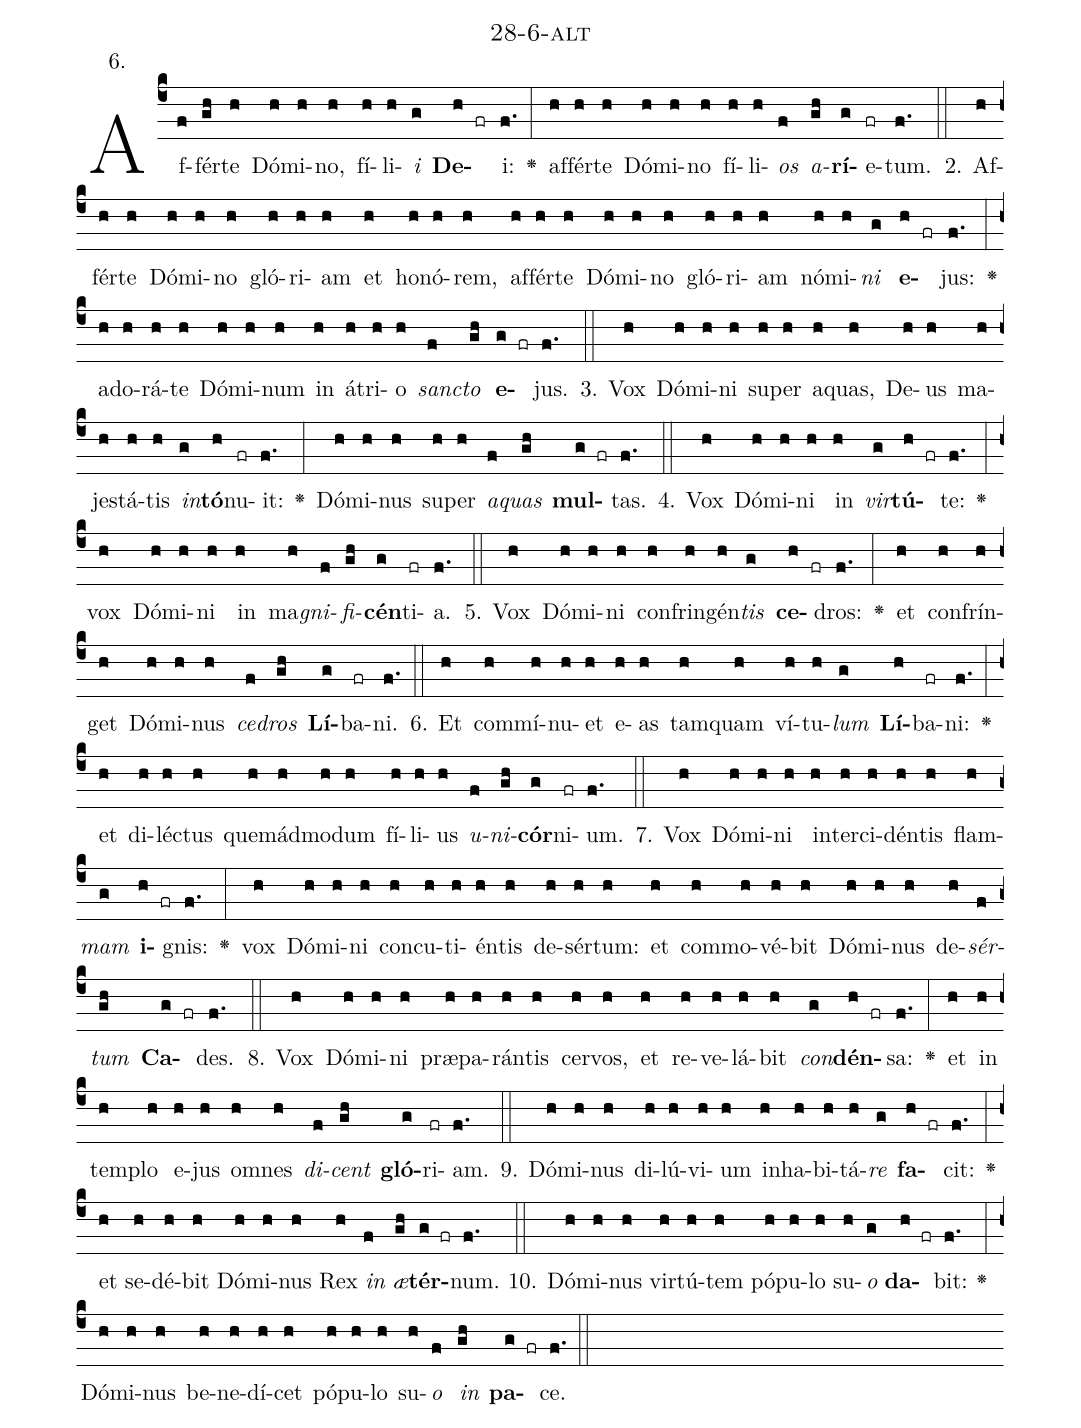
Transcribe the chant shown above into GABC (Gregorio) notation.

name: 28-6-alt;
annotation: 6.;
%%
(c4)Af(f)fér(gh)te(h) Dó(h)mi(h)no,(h) fí(h)li(h)<i>i</i>(g) <b>De</b>(h fr)i:(f.) <v>\greheightstar</v>(:) af(h)fér(h)te(h) Dó(h)mi(h)no(h) fí(h)li(h)<i>os</i>(f) <i>a</i>(gh)<b>rí</b>(g)e(fr)tum.(f.) (::)
2. Af(h)fér(h)te(h) Dó(h)mi(h)no(h) gló(h)ri(h)am(h) et(h) ho(h)nó(h)rem,(h) af(h)fér(h)te(h) Dó(h)mi(h)no(h) gló(h)ri(h)am(h) nó(h)mi(h)<i>ni</i>(g) <b>e</b>(h fr)jus:(f.) <v>\greheightstar</v>(:) ad(h)o(h)rá(h)te(h) Dó(h)mi(h)num(h) in(h) á(h)tri(h)o(h) <i>sanc</i>(f)<i>to</i>(gh) <b>e</b>(g fr)jus.(f.) (::)
3. Vox(h) Dó(h)mi(h)ni(h) su(h)per(h) a(h)quas,(h) De(h)us(h) ma(h)jes(h)tá(h)tis(h) <i>in</i>(g)<b>tó</b>(h)nu(fr)it:(f.) <v>\greheightstar</v>(:) Dó(h)mi(h)nus(h) su(h)per(h) <i>a</i>(f)<i>quas</i>(gh) <b>mul</b>(g fr)tas.(f.) (::)
4. Vox(h) Dó(h)mi(h)ni(h) in(h) <i>vir</i>(g)<b>tú</b>(h fr)te:(f.) <v>\greheightstar</v>(:) vox(h) Dó(h)mi(h)ni(h) in(h) ma(h)<i>gni</i>(f)<i>fi</i>(gh)<b>cén</b>(g)ti(fr)a.(f.) (::)
5. Vox(h) Dó(h)mi(h)ni(h) con(h)frin(h)gén(h)<i>tis</i>(g) <b>ce</b>(h fr)dros:(f.) <v>\greheightstar</v>(:) et(h) con(h)frín(h)get(h) Dó(h)mi(h)nus(h) <i>ce</i>(f)<i>dros</i>(gh) <b>Lí</b>(g)ba(fr)ni.(f.) (::)
6. Et(h) com(h)mí(h)nu(h)et(h) e(h)as(h) tam(h)quam(h) ví(h)tu(h)<i>lum</i>(g) <b>Lí</b>(h)ba(fr)ni:(f.) <v>\greheightstar</v>(:) et(h) di(h)léc(h)tus(h) quem(h)ád(h)mo(h)dum(h) fí(h)li(h)us(h) <i>u</i>(f)<i>ni</i>(gh)<b>cór</b>(g)ni(fr)um.(f.) (::)
7. Vox(h) Dó(h)mi(h)ni(h) in(h)ter(h)ci(h)dén(h)tis(h) flam(h)<i>mam</i>(g) <b>i</b>(h fr)gnis:(f.) <v>\greheightstar</v>(:) vox(h) Dó(h)mi(h)ni(h) con(h)cu(h)ti(h)én(h)tis(h) de(h)sér(h)tum:(h) et(h) com(h)mo(h)vé(h)bit(h) Dó(h)mi(h)nus(h) de(h)<i>sér</i>(f)<i>tum</i>(gh) <b>Ca</b>(g fr)des.(f.) (::)
8. Vox(h) Dó(h)mi(h)ni(h) præ(h)pa(h)rán(h)tis(h) cer(h)vos,(h) et(h) re(h)ve(h)lá(h)bit(h) <i>con</i>(g)<b>dén</b>(h fr)sa:(f.) <v>\greheightstar</v>(:) et(h) in(h) tem(h)plo(h) e(h)jus(h) om(h)nes(h) <i>di</i>(f)<i>cent</i>(gh) <b>gló</b>(g)ri(fr)am.(f.) (::)
9. Dó(h)mi(h)nus(h) di(h)lú(h)vi(h)um(h) in(h)ha(h)bi(h)tá(h)<i>re</i>(g) <b>fa</b>(h fr)cit:(f.) <v>\greheightstar</v>(:) et(h) se(h)dé(h)bit(h) Dó(h)mi(h)nus(h) Rex(h) <i>in</i>(f) <i>æ</i>(gh)<b>tér</b>(g fr)num.(f.) (::)
10. Dó(h)mi(h)nus(h) vir(h)tú(h)tem(h) pó(h)pu(h)lo(h) su(h)<i>o</i>(g) <b>da</b>(h fr)bit:(f.) <v>\greheightstar</v>(:) Dó(h)mi(h)nus(h) be(h)ne(h)dí(h)cet(h) pó(h)pu(h)lo(h) su(h)<i>o</i>(f) <i>in</i>(gh) <b>pa</b>(g fr)ce.(f.) (::)
